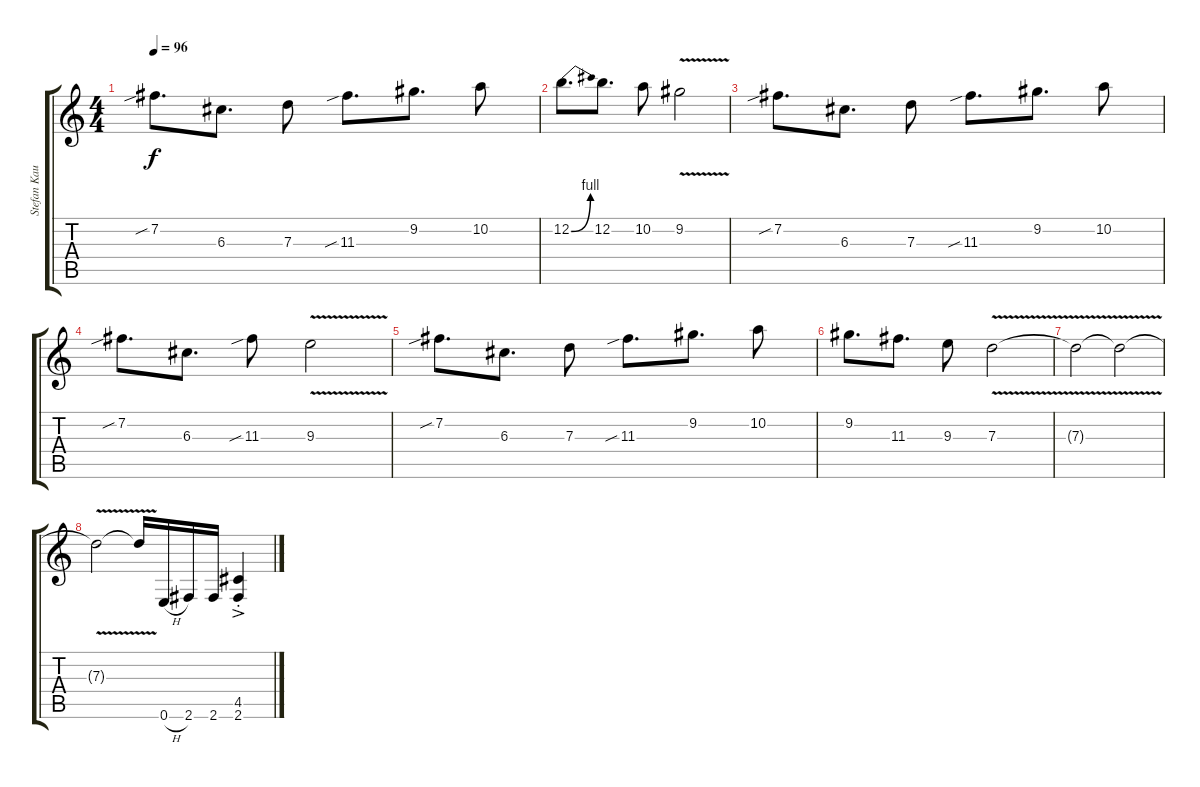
\track ("Stefan Kaufmann" "Stefan Kau") {instrument distortionguitar}
\staff {score tabs}
\tuning (E4 B3 G3 D3 A2 E2) {hide}
\ts (4 4)
\tempo 96
\clef g2
\ks c
7.2{sib}.8{d dy f} 6.3.8{d} 7.3.8 11.3{sib}.8{d} 9.2.8{d} 10.2.8 |
12.2{be (bend 0 0 60 4)}.8{d} 12.2.8{d} 10.2.8 9.2{v}.2 |
7.2{sib}.8{d} 6.3.8{d} 7.3.8 11.3{sib}.8{d} 9.2.8{d} 10.2.8 |
7.2{sib}.8{d} 6.3.8{d} 11.3{sib}.8 9.3{v}.2 |
7.2{sib}.8{d} 6.3.8{d} 7.3.8 11.3{sib}.8{d} 9.2.8{d} 10.2.8 |
9.2.8{d} 11.3.8{d} 9.3.8 7.3{v}.2 |
7.3{v t}.2 7.3{v t}.2 |
7.3{v t}.2 7.3{v t}.16 0.6{h}.16 2.6.16 2.6.16 (4.5{ac st} 2.6{ac st}).4
